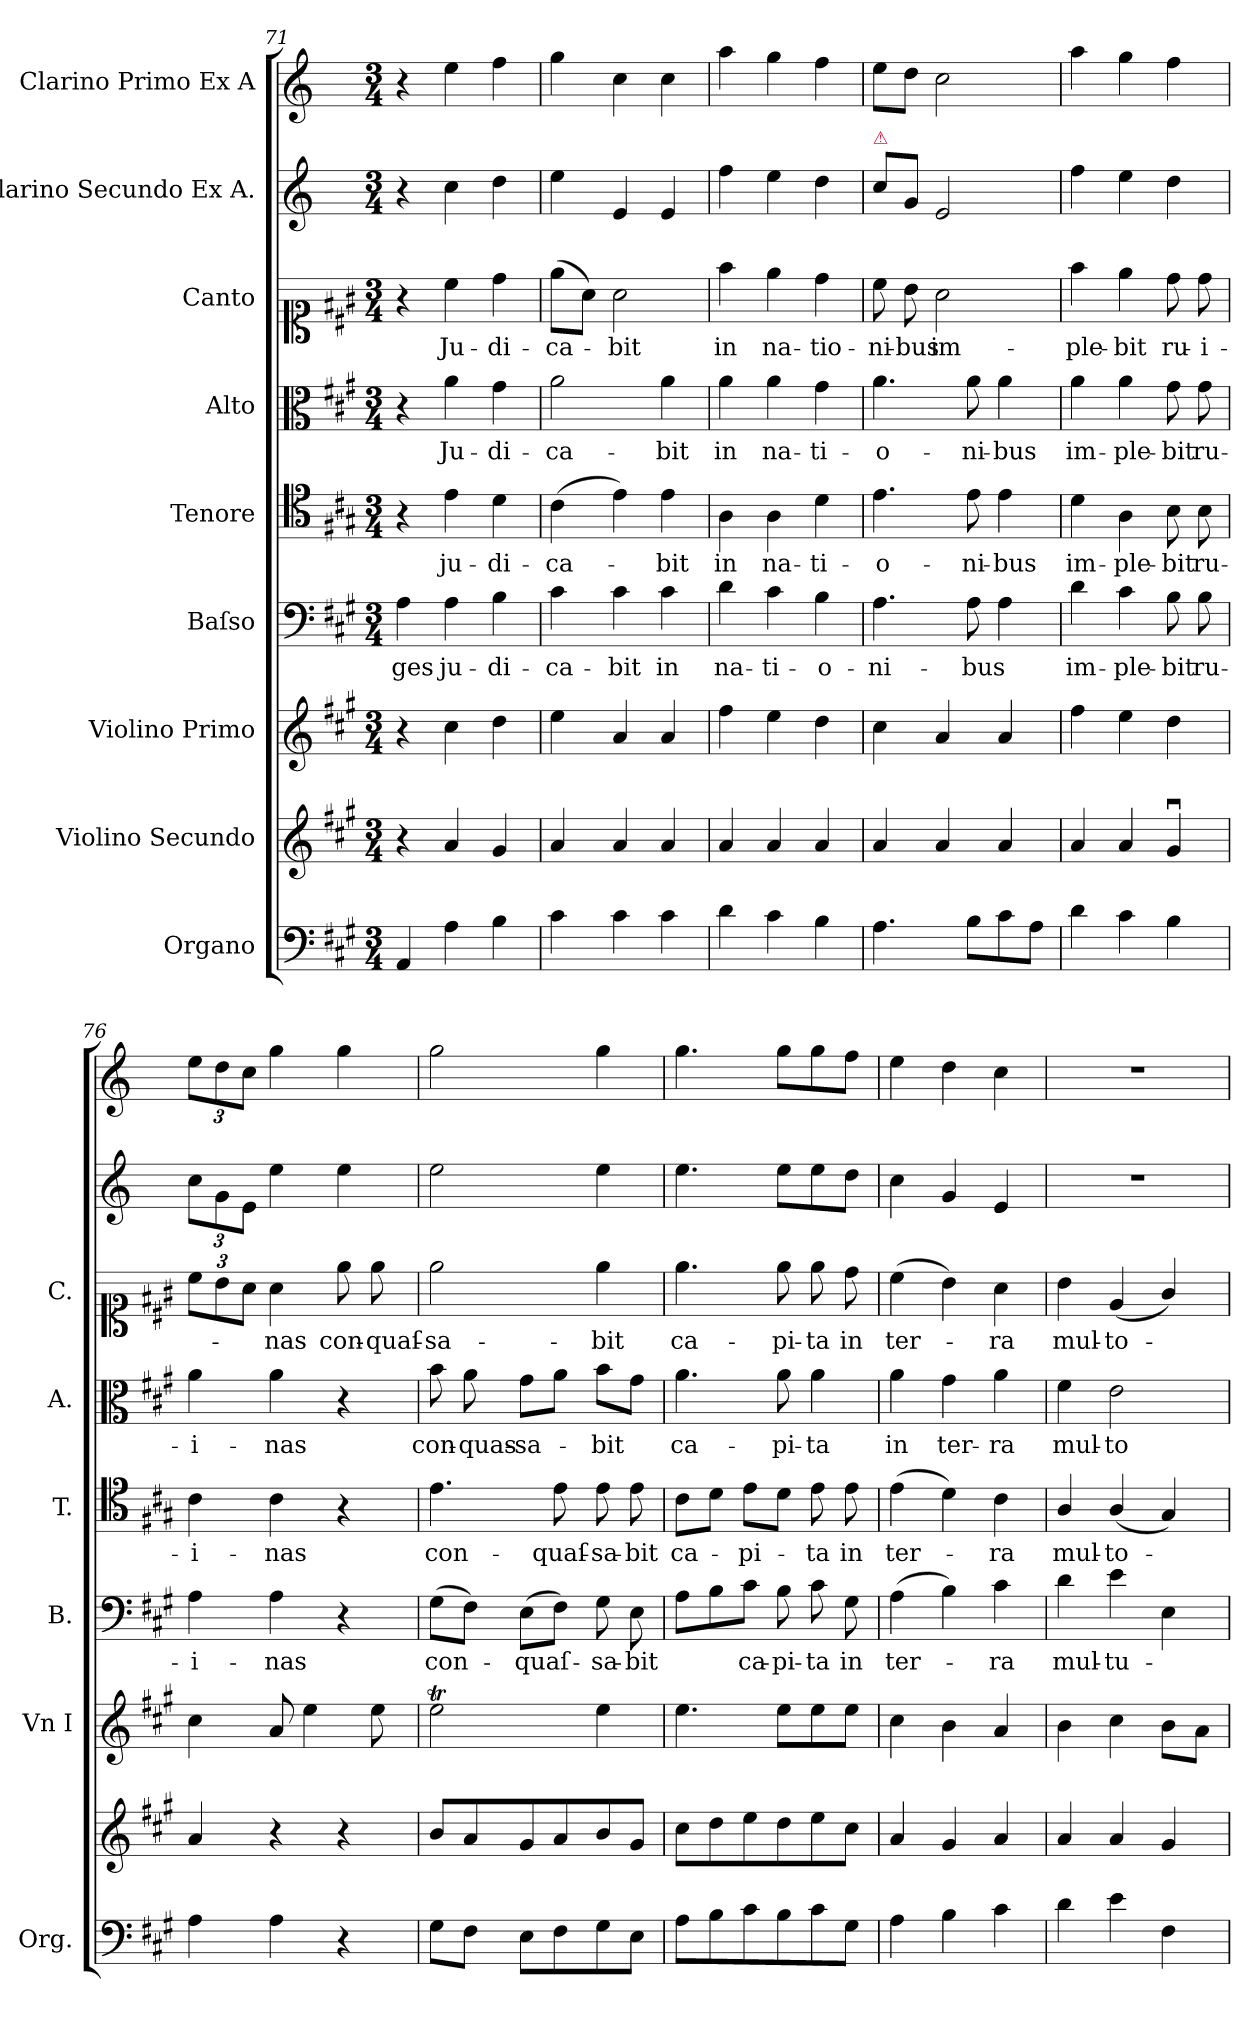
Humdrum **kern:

**kern	**kern	**kern	**kern	**text	**kern	**text	**kern	**text	**kern	**text	**kern	**kern
*part9	*part8	*part7	*part6	*part6	*part5	*part5	*part4	*part4	*part3	*part3	*part2	*part1
*staff9	*staff8	*staff7	*staff6	*staff6	*staff5	*staff5	*staff4	*staff4	*staff3	*staff3	*staff2	*staff1
*I"Organo	*I"Violino Secundo	*I"Violino Primo	*I"Baſso	*	*I"Tenore	*	*I"Alto	*	*I"Canto	*	*I"Clarino Secundo Ex A.	*I"Clarino Primo Ex A
*I'Org.	*	*I'Vn I	*I'B.	*	*I'T.	*	*I'A.	*	*I'C.	*	*	*
*clefF4	*clefG2	*clefG2	*clefF4	*	*clefC4	*	*clefC3	*	*clefC1	*	*clefG2	*clefG2
*	*	*	*	*	*	*	*	*	*	*	*ITrd2c3	*ITrd2c3
*k[f#c#g#]	*k[f#c#g#]	*k[f#c#g#]	*k[f#c#g#]	*	*k[f#c#g#]	*	*k[f#c#g#]	*	*k[f#c#g#]	*	*k[f#c#g#]	*k[f#c#g#]
*A:	*A:	*A:	*A:	*	*A:	*	*A:	*	*A:	*	*A:	*A:
*M3/4	*M3/4	*M3/4	*M3/4	*	*M3/4	*	*M3/4	*	*M3/4	*	*M3/4	*M3/4
=71	=71	=71	=71	=71	=71	=71	=71	=71	=71	=71	=71	=71
4AA/	4r	4r	4A\	-ges	4r	.	4r	.	4r	.	4r	4r
4A\	4a/	4cc#\	4A\	ju-	4e\	ju-	4a\	Ju-	4cc#\	Ju-	4a\	4cc#\
4B\	4g#/	4dd\	4B\	-di-	4d\	-di-	4g#\	-di-	4dd\	-di-	4b\	4dd\
=72	=72	=72	=72	=72	=72	=72	=72	=72	=72	=72	=72	=72
4c#\	4a/	4ee\	4c#\	-ca-	(4c#\	-ca-	2a\	-ca-	(8ee\L	-ca-	4cc#\	4ee\
.	.	.	.	.	.	.	.	.	8a\J)	.	.	.
4c#\	4a/	4a/	4c#\	-bit	4e\)	.	.	.	2a\	-bit	4c#/	4a\
4c#\	4a/	4a/	4c#\	in	4e\	-bit	4a\	-bit	.	.	4c#/	4a\
=73	=73	=73	=73	=73	=73	=73	=73	=73	=73	=73	=73	=73
4d\	4a/	4ff#\	4d\	na-	4A\	in	4a\	in	4ff#\	in	4dd\	4ff#\
4c#\	4a/	4ee\	4c#\	-ti-	4A\	na-	4a\	na-	4ee\	na-	4cc#\	4ee\
4B\	4a/	4dd\	4B\	-o-	4d\	-ti-	4g#\	-ti-	4dd\	-tio-	4b\	4dd\
=74	=74	=74	=74	=74	=74	=74	=74	=74	=74	=74	=74	=74
!	!	!	!	!	!	!	!	!	!	!	!LO:TX:a:color=crimson:t=⚠	!
4.A\	4a/	4cc#\	4.A\	-ni-	4.e\	-o-	4.a\	-o-	8cc#\	-ni-	8a\L	8cc#\L
.	.	.	.	.	.	.	.	.	8b\	-bus	8e/J	8b\J
.	4a/	4a/	.	.	.	.	.	.	2a\	im-	2c#/	2a\
8B\L	.	.	8A\	-bus	8e\	-ni-	8a\	-ni-	.	.	.	.
8c#\	4a/	4a/	4A\	.	4e\	-bus	4a\	-bus	.	.	.	.
8A\J	.	.	.	.	.	.	.	.	.	.	.	.
=75	=75	=75	=75	=75	=75	=75	=75	=75	=75	=75	=75	=75
4d\	4a/	4ff#\	4d\	im-	4d\	im-	4a\	im-	4ff#\	-ple-	4dd\	4ff#\
4c#\	4a/	4ee\	4c#\	-ple-	4A\	-ple-	4a\	-ple-	4ee\	-bit	4cc#\	4ee\
4B\	4g#u/	4dd\	8B\	-bit	8B\	-bit	8g#\	-bit	8dd\	ru-	4b\	4dd\
.	.	.	8B\	ru-	8B\	ru-	8g#\	ru-	8dd\	-i-	.	.
=76	=76	=76	=76	=76	=76	=76	=76	=76	=76	=76	=76	=76
4A\	4a/	4cc#\	4A\	-i-	4c#\	-i-	4a\	-i-	12cc#\L	.	12a\L	12cc#\L
.	.	.	.	.	.	.	.	.	12b\	.	12e\	12b\
.	.	.	.	.	.	.	.	.	12a\J	.	12c#\J	12a\J
4A\	4r	8a/	4A\	-nas	4c#\	-nas	4a\	-nas	4a\	-nas	4cc#\	4ee\
.	.	4ee\	.	.	.	.	.	.	.	.	.	.
4r	4r	.	4r	.	4r	.	4r	.	8ee\	con-	4cc#\	4ee\
.	.	8ee\	.	.	.	.	.	.	8ee\	-quaſ-	.	.
=77	=77	=77	=77	=77	=77	=77	=77	=77	=77	=77	=77	=77
8G#\L	8b/L	2eeT\	(8G#\L	con-	4.e\	con-	8b\	con-	2ee\	-sa-	2cc#\	2ee\
8F#\J	8a/	.	8F#\J)	.	.	.	8a\	-quas-	.	.	.	.
8E\L	8g#/	.	(8E\L	-quaſ-	.	.	8g#\L	-sa-	.	.	.	.
8F#\	8a/	.	8F#\J)	.	8e\	-quaſ-	8a\J	.	.	.	.	.
8G#\	8b/	4ee\	8G#\	-sa-	8e\	-sa-	8b\L	-bit	4ee\	-bit	4cc#\	4ee\
8E\J	8g#/J	.	8E\	-bit	8e\	-bit	8g#\J	.	.	.	.	.
=78	=78	=78	=78	=78	=78	=78	=78	=78	=78	=78	=78	=78
8A\L	8cc#\L	4.ee\	8A\L	.	8c#\L	ca-	4.a\	ca-	4.ee\	ca-	4.cc#\	4.ee\
8B\	8dd\	.	8B\	.	8d\J	.	.	.	.	.	.	.
8c#\	8ee\	.	8c#\J	ca-	8e\L	-pi-	.	.	.	.	.	.
8B\	8dd\	8ee\L	8B\	-pi-	8d\J	.	8a\	-pi-	8ee\	-pi-	8cc#\L	8ee\L
8c#\	8ee\	8ee\	8c#\	-ta	8e\	-ta	4a\	-ta	8ee\	-ta	8cc#\	8ee\
8G#\J	8cc#\J	8ee\J	8G#\	in	8e\	in	.	.	8dd\	in	8b\J	8dd\J
=79	=79	=79	=79	=79	=79	=79	=79	=79	=79	=79	=79	=79
4A\	4a/	4cc#\	(4A\	ter-	(4e\	ter-	4a\	in	(4cc#\	ter-	4a\	4cc#\
4B\	4g#/	4b\	4B\)	.	4d\)	.	4g#\	ter-	4b\)	.	4e/	4b\
4c#\	4a/	4a/	4c#\	-ra	4c#\	-ra	4a\	-ra	4a\	-ra	4c#/	4a\
=80	=80	=80	=80	=80	=80	=80	=80	=80	=80	=80	=80	=80
4d\	4a/	4b\	4d\	mul-	4A/	mul-	4f#\	mul-	4b\	mul-	2.r	2.r
4e\	4a/	4cc#\	4e\	-tu-	(4A/	-to-	2e\	-to-	(4e/	-to-	.	.
4F#\	4g#/	8b\L	4E\	.	4G#/)	.	.	.	4g#/)	.	.	.
.	.	8a\J	.	.	.	.	.	.	.	.	.	.
=	=	=	=	=	=	=	=	=	=	=	=	=
*-	*-	*-	*-	*-	*-	*-	*-	*-	*-	*-	*-	*-
